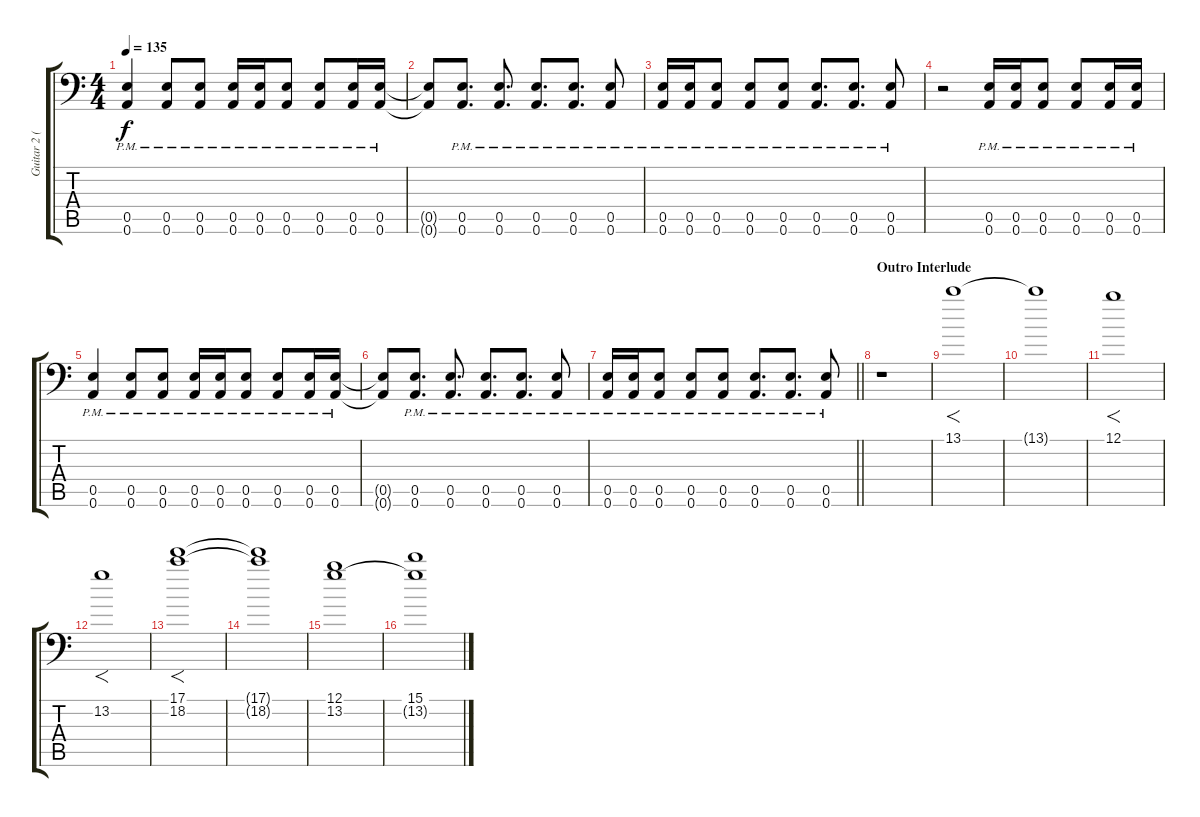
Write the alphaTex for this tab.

\track ("Guitar 2 (Ben Nairne)" "Guitar 2 (") {instrument distortionguitar}
\staff {score tabs}
\tuning (B3 Gb3 D3 A2 E2 A1) {hide}
\ts (4 4)
\tempo 135
\clef f4
\ks c
(0.5{pm} 0.6{pm}).4{dy f} (0.5{pm} 0.6{pm}).8 (0.5{pm} 0.6{pm}).8 (0.5{pm} 0.6{pm}).16 (0.5{pm} 0.6{pm}).16 (0.5{pm} 0.6{pm}).8 (0.5{pm} 0.6{pm}).8 (0.5{pm} 0.6{pm}).16 (0.5{pm} 0.6{pm}).16 |
(0.5{t} 0.6{t}).8 (0.5{pm} 0.6{pm}).8{d} (0.5{pm} 0.6{pm}).8{d} (0.5{pm} 0.6{pm}).8{d} (0.5{pm} 0.6{pm}).8{d} (0.5{pm} 0.6{pm}).8 |
(0.5{pm} 0.6{pm}).16 (0.5{pm} 0.6{pm}).16 (0.5{pm} 0.6{pm}).8 (0.5{pm} 0.6{pm}).8 (0.5{pm} 0.6{pm}).8 (0.5{pm} 0.6{pm}).8{d} (0.5{pm} 0.6{pm}).8{d} (0.5{pm} 0.6{pm}).8 |
r.2 (0.5{pm} 0.6{pm}).16 (0.5{pm} 0.6{pm}).16 (0.5{pm} 0.6{pm}).8 (0.5{pm} 0.6{pm}).8 (0.5{pm} 0.6{pm}).16 (0.5{pm} 0.6{pm}).16 |
(0.5{pm} 0.6{pm}).4 (0.5{pm} 0.6{pm}).8 (0.5{pm} 0.6{pm}).8 (0.5{pm} 0.6{pm}).16 (0.5{pm} 0.6{pm}).16 (0.5{pm} 0.6{pm}).8 (0.5{pm} 0.6{pm}).8 (0.5{pm} 0.6{pm}).16 (0.5{pm} 0.6{pm}).16 |
(0.5{t} 0.6{t}).8 (0.5{pm} 0.6{pm}).8{d} (0.5{pm} 0.6{pm}).8{d} (0.5{pm} 0.6{pm}).8{d} (0.5{pm} 0.6{pm}).8{d} (0.5{pm} 0.6{pm}).8 |
\barLineRight lightlight
(0.5{pm} 0.6{pm}).16 (0.5{pm} 0.6{pm}).16 (0.5{pm} 0.6{pm}).8 (0.5{pm} 0.6{pm}).8 (0.5{pm} 0.6{pm}).8 (0.5{pm} 0.6{pm}).8{d} (0.5{pm} 0.6{pm}).8{d} (0.5{pm} 0.6{pm}).8 |
\section ("" "Outro Interlude")
r.1{volume 9} |
13.1.1{f} |
13.1{t}.1 |
12.1.1{f} |
13.2.1{f} |
(17.1 18.2).1{f} |
(17.1{t} 18.2{t}).1 |
(12.1 13.2).1{volume 5} |
(15.1 13.2{t}).1
